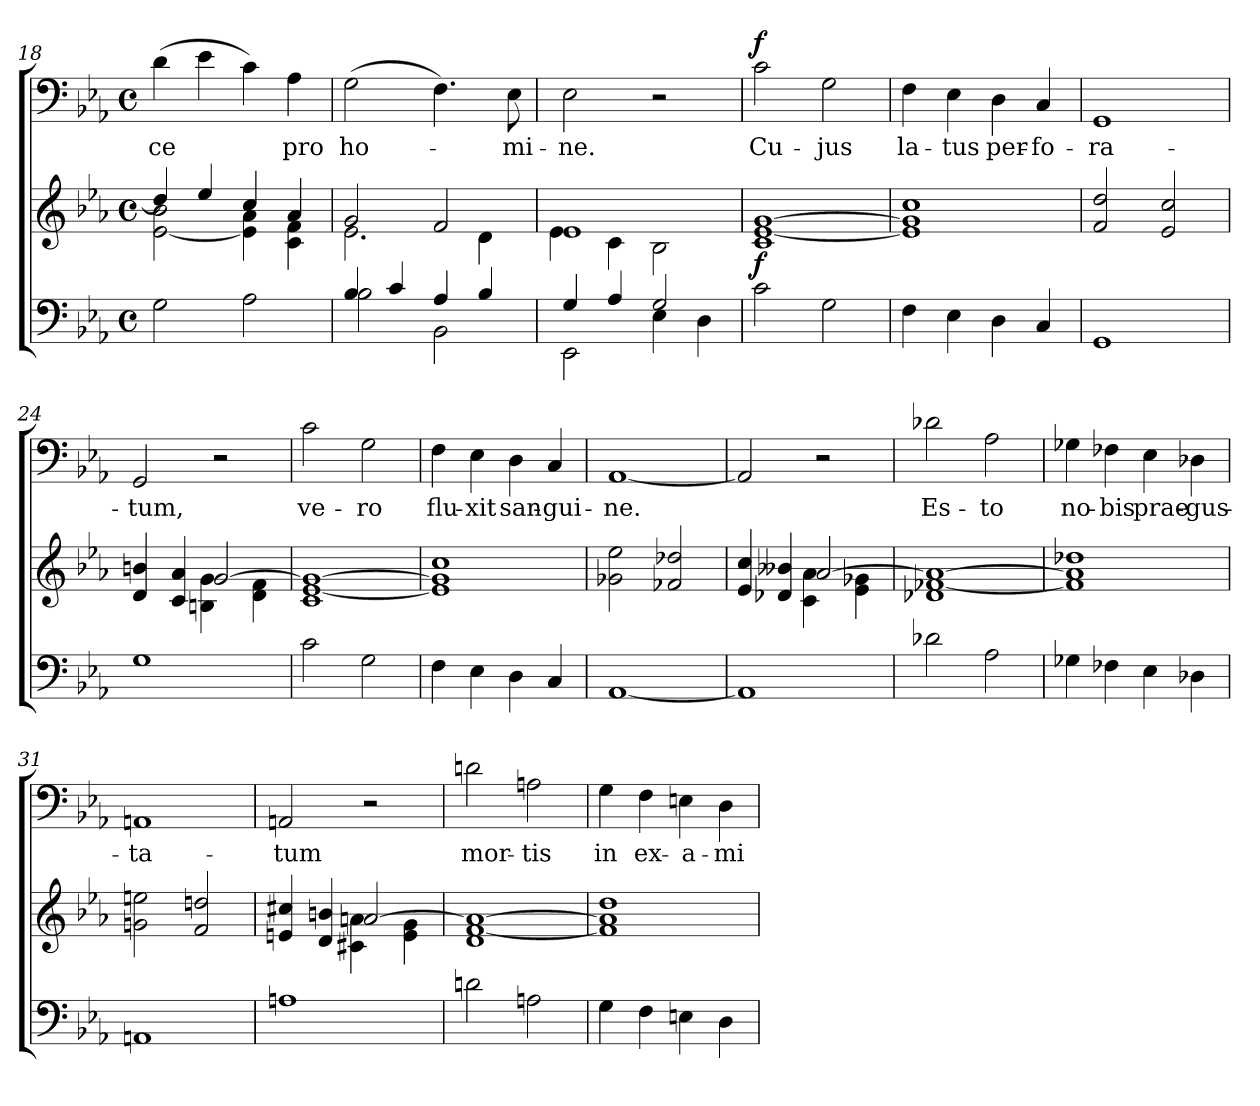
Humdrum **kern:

**kern	**kern	**dynam	**kern	**text	**dynam
*part2	*part2	*part2	*part1	*part1	*part1
*staff3	*staff2	*staff2/3	*staff1	*staff1	*staff1
*clefF4	*clefG2	*	*clefF4	*	*
*k[b-e-a-]	*k[b-e-a-]	*	*k[b-e-a-]	*	*
*E-:	*E-:	*	*E-:	*	*
*M4/4	*M4/4	*	*M4/4	*	*
*met(c)	*met(c)	*	*met(c)	*	*
=18	=18	=18	=18	=18	=18
*	*^	*	*	*	*
!	!	!	!	!	!LO:LY:b	!
2G\	4dd/]	[<2e-\ 2b-\	.	(>4d\	-ce	.
.	4ee-/	.	.	4e-\	.	.
2A-\	4cc/	4e-\] 4a-\	.	4c\)	.	.
!	!	!	!	!	!LO:LY:b	!
.	4a-/	4c\ 4f\	.	4A-\	pro	.
=19	=19	=19	=19	=19	=19	=19
*^	*	*	*	*	*	*
!	!	!	!	!	!	!LO:LY:b	!
4B-/	2B-\	2g/	2.e-\	.	(>2G\	ho-	.
4c/	.	.	.	.	.	.	.
4A-/	2BB-\	2f/	.	.	4.F\)	.	.
4B-/	.	.	4d\	.	.	.	.
!	!	!	!	!	!	!LO:LY:b	!
.	.	.	.	.	8E-\	-mi-	.
=20	=20	=20	=20	=20	=20	=20	=20
!	!	!	!	!	!	!LO:LY:b	!
4G/	2EE-\	1e-	4e-\	.	2E-\	-ne.	.
4A-/	.	.	4c\	.	.	.	.
2G/	4E-\	.	2B-\	.	2r	.	.
.	4D\	.	.	.	.	.	.
*	*	*v	*v	*	*	*	*
=21	=21	=21	=21	=21	=21	=21
!	!	!	!LO:DY:b	!	!LO:LY:b	!LO:DY:a
*v	*v	*	*	*	*	*
2c\	1c [1e- [1g	f	2c\	Cu-	f
!	!	!	!	!LO:LY:b	!
2G\	.	.	2G\	-jus	.
=22	=22	=22	=22	=22	=22
!	!	!	!	!LO:LY:b	!
4F\	1e-] 1g] 1cc	.	4F\	la-	.
!	!	!	!	!LO:LY:b	!
4E-\	.	.	4E-\	-tus	.
!	!	!	!	!LO:LY:b	!
4D\	.	.	4D\	per-	.
!	!	!	!	!LO:LY:b	!
4C/	.	.	4C/	-fo-	.
!!LO:LB:g=z
=23	=23	=23	=23	=23	=23
!	!	!	!	!LO:LY:b	!
1GG	2f/ 2dd/	.	1GG	-ra-	.
.	2e-/ 2cc/	.	.	.	.
=24	=24	=24	=24	=24	=24
*	*^	*	*	*	*
!	!	!	!	!	!LO:LY:b	!
1G	4d/ 4bn/	2ryy	.	2GG/	-tum,	.
.	4c/ 4a-/	.	.	.	.	.
.	[>2g/	4Bn\ 4g\	.	2r	.	.
.	.	4d\ 4f\	.	.	.	.
=25	=25	=25	=25	=25	=25	=25
!	!	!	!	!	!LO:LY:b	!
*	*v	*v	*	*	*	*
2c\	1c [1e- 1g_	.	2c\	ve-	.
!	!	!	!	!LO:LY:b	!
2G\	.	.	2G\	-ro	.
=26	=26	=26	=26	=26	=26
!	!	!	!	!LO:LY:b	!
4F\	1e-] 1g] 1cc	.	4F\	flu-	.
!	!	!	!	!LO:LY:b	!
4E-\	.	.	4E-\	-xit	.
!	!	!	!	!LO:LY:b	!
4D\	.	.	4D\	san-	.
!	!	!	!	!LO:LY:b	!
4C/	.	.	4C/	-gui-	.
=27	=27	=27	=27	=27	=27
!	!	!	!	!LO:LY:b	!
[1AA-	2g-X\ 2ee-\	.	[1AA-	-ne.	.
.	2f-X/ 2dd-X/	.	.	.	.
!!LO:LB:g=z
=28	=28	=28	=28	=28	=28
*	*^	*	*	*	*
1AA-]	4e-/ 4cc/	2ryy	.	2AA-/]	.	.
.	4d-X/ 4b--X/	.	.	.	.	.
.	[>2a-/	4c\ 4a-\	.	2r	.	.
.	.	4e-\ 4g-X\	.	.	.	.
=29	=29	=29	=29	=29	=29	=29
!	!	!	!	!	!LO:LY:b	!
*	*v	*v	*	*	*	*
2d-X\	1d-X [1f-X 1a-_	.	2d-X\	Es-	.
!	!	!	!	!LO:LY:b	!
2A-\	.	.	2A-\	-to	.
=30	=30	=30	=30	=30	=30
!	!	!	!	!LO:LY:b	!
4G-X\	1f-] 1a-] 1dd-X	.	4G-X\	no-	.
!	!	!	!	!LO:LY:b	!
4F-X\	.	.	4F-X\	-bis	.
!	!	!	!	!LO:LY:b	!
4E-\	.	.	4E-\	prae-	.
!	!	!	!	!LO:LY:b	!
4D-X\	.	.	4D-X\	-gus-	.
=31	=31	=31	=31	=31	=31
!	!	!	!	!LO:LY:b	!
1AAn	2gn\ 2een\	.	1AAn	-ta-	.
.	2f/ 2ddn/	.	.	.	.
=32	=32	=32	=32	=32	=32
*	*^	*	*	*	*
!	!	!	!	!	!LO:LY:b	!
1An	4en/ 4cc#X/	2ryy	.	2AAn/	-tum	.
.	4d/ 4bn/	.	.	.	.	.
.	[>2an/	4c#X\ 4a\	.	2r	.	.
.	.	4e\ 4g\	.	.	.	.
!!LO:LB:g=z
=33	=33	=33	=33	=33	=33	=33
!	!	!	!	!	!LO:LY:b	!
*	*v	*v	*	*	*	*
2dn\	1d [1f 1a_	.	2dn\	mor-	.
!	!	!	!	!LO:LY:b	!
2An\	.	.	2An\	-tis	.
=34	=34	=34	=34	=34	=34
!	!	!	!	!LO:LY:b	!
4G\	1f] 1a] 1dd	.	4G\	in	.
!	!	!	!	!LO:LY:b	!
4F\	.	.	4F\	ex-	.
!	!	!	!	!LO:LY:b	!
4En\	.	.	4En\	-a-	.
!	!	!	!	!LO:LY:b	!
4D\	.	.	4D\	-mi-	.
=	=	=	=	=	=
*-	*-	*-	*-	*-	*-
